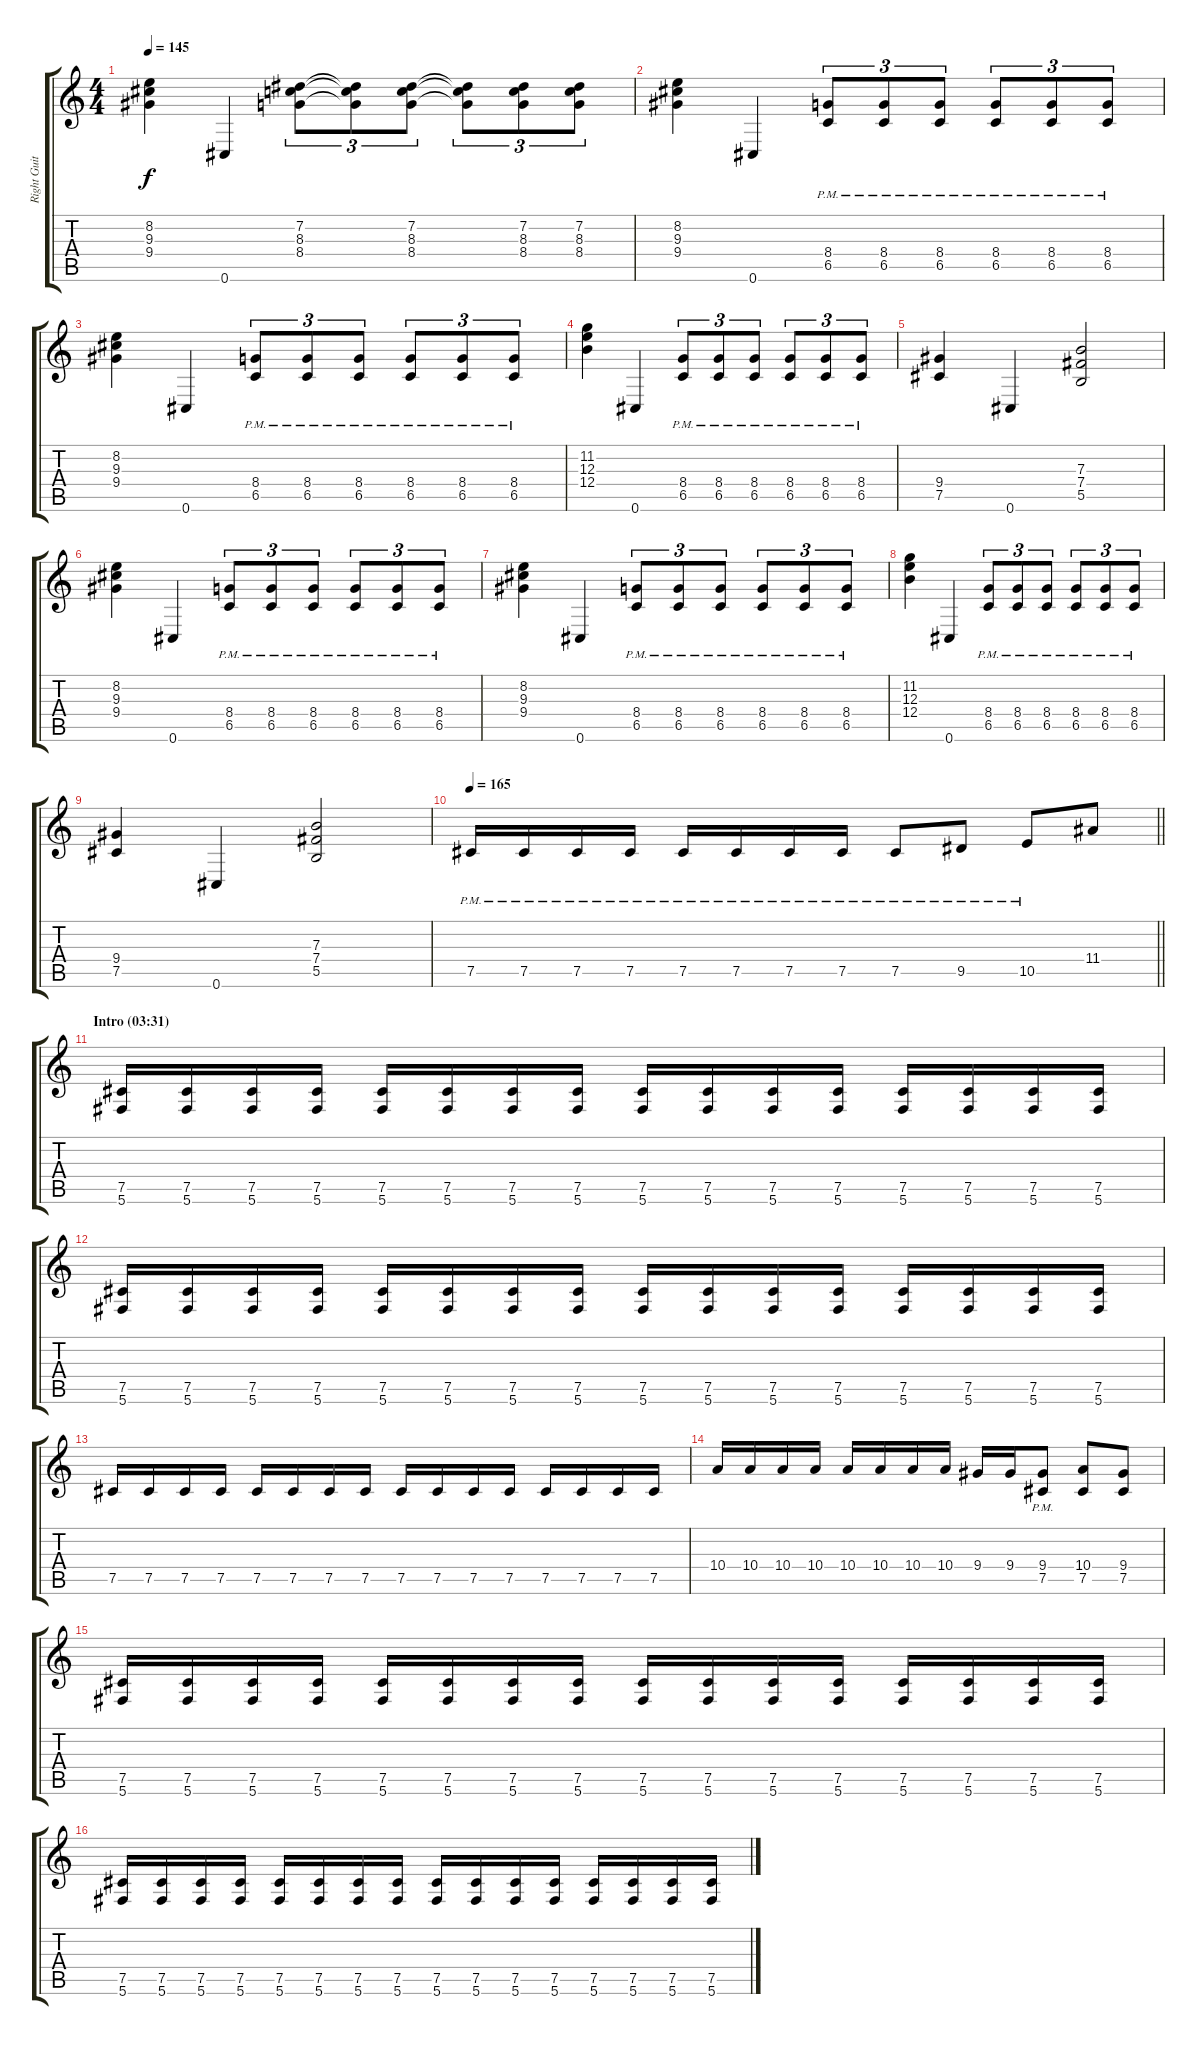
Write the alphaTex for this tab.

\track ("Right Guitar" "Right Guit") {instrument distortionguitar}
\staff {score tabs}
\tuning (Db4 Ab3 E3 B2 Gb2 Db2) {hide}
\ts (4 4)
\tempo 145
\clef g2
\ks c
(8.2 9.3 9.4).4{dy f} 0.6.4 (7.2 8.3 8.4).8{tu (3 2)} (7.2{t} 8.3{t} 8.4{t}).8{tu (3 2)} (7.2 8.3 8.4).8{tu (3 2)} (7.2{t} 8.3{t} 8.4{t}).8{tu (3 2)} (7.2 8.3 8.4).8{tu (3 2)} (7.2 8.3 8.4).8{tu (3 2)} |
(8.2 9.3 9.4).4 0.6.4 (8.4{pm} 6.5{pm}).8{tu (3 2)} (8.4{pm} 6.5{pm}).8{tu (3 2)} (8.4{pm} 6.5{pm}).8{tu (3 2)} (8.4{pm} 6.5{pm}).8{tu (3 2)} (8.4{pm} 6.5{pm}).8{tu (3 2)} (8.4{pm} 6.5{pm}).8{tu (3 2)} |
(8.2 9.3 9.4).4 0.6.4 (8.4{pm} 6.5{pm}).8{tu (3 2)} (8.4{pm} 6.5{pm}).8{tu (3 2)} (8.4{pm} 6.5{pm}).8{tu (3 2)} (8.4{pm} 6.5{pm}).8{tu (3 2)} (8.4{pm} 6.5{pm}).8{tu (3 2)} (8.4{pm} 6.5{pm}).8{tu (3 2)} |
(11.2 12.3 12.4).4 0.6.4 (8.4{pm} 6.5{pm}).8{tu (3 2)} (8.4{pm} 6.5{pm}).8{tu (3 2)} (8.4{pm} 6.5{pm}).8{tu (3 2)} (8.4{pm} 6.5{pm}).8{tu (3 2)} (8.4{pm} 6.5{pm}).8{tu (3 2)} (8.4{pm} 6.5{pm}).8{tu (3 2)} |
(9.4 7.5).4 0.6.4 (7.3 7.4 5.5).2 |
(8.2 9.3 9.4).4 0.6.4 (8.4{pm} 6.5{pm}).8{tu (3 2)} (8.4{pm} 6.5{pm}).8{tu (3 2)} (8.4{pm} 6.5{pm}).8{tu (3 2)} (8.4{pm} 6.5{pm}).8{tu (3 2)} (8.4{pm} 6.5{pm}).8{tu (3 2)} (8.4{pm} 6.5{pm}).8{tu (3 2)} |
(8.2 9.3 9.4).4 0.6.4 (8.4{pm} 6.5{pm}).8{tu (3 2)} (8.4{pm} 6.5{pm}).8{tu (3 2)} (8.4{pm} 6.5{pm}).8{tu (3 2)} (8.4{pm} 6.5{pm}).8{tu (3 2)} (8.4{pm} 6.5{pm}).8{tu (3 2)} (8.4{pm} 6.5{pm}).8{tu (3 2)} |
(11.2 12.3 12.4).4 0.6.4 (8.4{pm} 6.5{pm}).8{tu (3 2)} (8.4{pm} 6.5{pm}).8{tu (3 2)} (8.4{pm} 6.5{pm}).8{tu (3 2)} (8.4{pm} 6.5{pm}).8{tu (3 2)} (8.4{pm} 6.5{pm}).8{tu (3 2)} (8.4{pm} 6.5{pm}).8{tu (3 2)} |
(9.4 7.5).4 0.6.4 (7.3 7.4 5.5).2 |
\tempo 165
\barLineRight lightlight
7.5{pm}.16 7.5{pm}.16 7.5{pm}.16 7.5{pm}.16 7.5{pm}.16 7.5{pm}.16 7.5{pm}.16 7.5{pm}.16 7.5{pm}.8 9.5{pm}.8 10.5{pm}.8 11.4.8 |
\section ("" "Intro (03:31)")
(7.5 5.6).16 (7.5 5.6).16 (7.5 5.6).16 (7.5 5.6).16 (7.5 5.6).16 (7.5 5.6).16 (7.5 5.6).16 (7.5 5.6).16 (7.5 5.6).16 (7.5 5.6).16 (7.5 5.6).16 (7.5 5.6).16 (7.5 5.6).16 (7.5 5.6).16 (7.5 5.6).16 (7.5 5.6).16 |
(7.5 5.6).16 (7.5 5.6).16 (7.5 5.6).16 (7.5 5.6).16 (7.5 5.6).16 (7.5 5.6).16 (7.5 5.6).16 (7.5 5.6).16 (7.5 5.6).16 (7.5 5.6).16 (7.5 5.6).16 (7.5 5.6).16 (7.5 5.6).16 (7.5 5.6).16 (7.5 5.6).16 (7.5 5.6).16 |
7.5.16 7.5.16 7.5.16 7.5.16 7.5.16 7.5.16 7.5.16 7.5.16 7.5.16 7.5.16 7.5.16 7.5.16 7.5.16 7.5.16 7.5.16 7.5.16 |
10.4.16 10.4.16 10.4.16 10.4.16 10.4.16 10.4.16 10.4.16 10.4.16 9.4.16 9.4.16 (9.4{pm} 7.5{pm}).8 (10.4 7.5).8 (9.4 7.5).8 |
(7.5 5.6).16 (7.5 5.6).16 (7.5 5.6).16 (7.5 5.6).16 (7.5 5.6).16 (7.5 5.6).16 (7.5 5.6).16 (7.5 5.6).16 (7.5 5.6).16 (7.5 5.6).16 (7.5 5.6).16 (7.5 5.6).16 (7.5 5.6).16 (7.5 5.6).16 (7.5 5.6).16 (7.5 5.6).16 |
(7.5 5.6).16 (7.5 5.6).16 (7.5 5.6).16 (7.5 5.6).16 (7.5 5.6).16 (7.5 5.6).16 (7.5 5.6).16 (7.5 5.6).16 (7.5 5.6).16 (7.5 5.6).16 (7.5 5.6).16 (7.5 5.6).16 (7.5 5.6).16 (7.5 5.6).16 (7.5 5.6).16 (7.5 5.6).16
